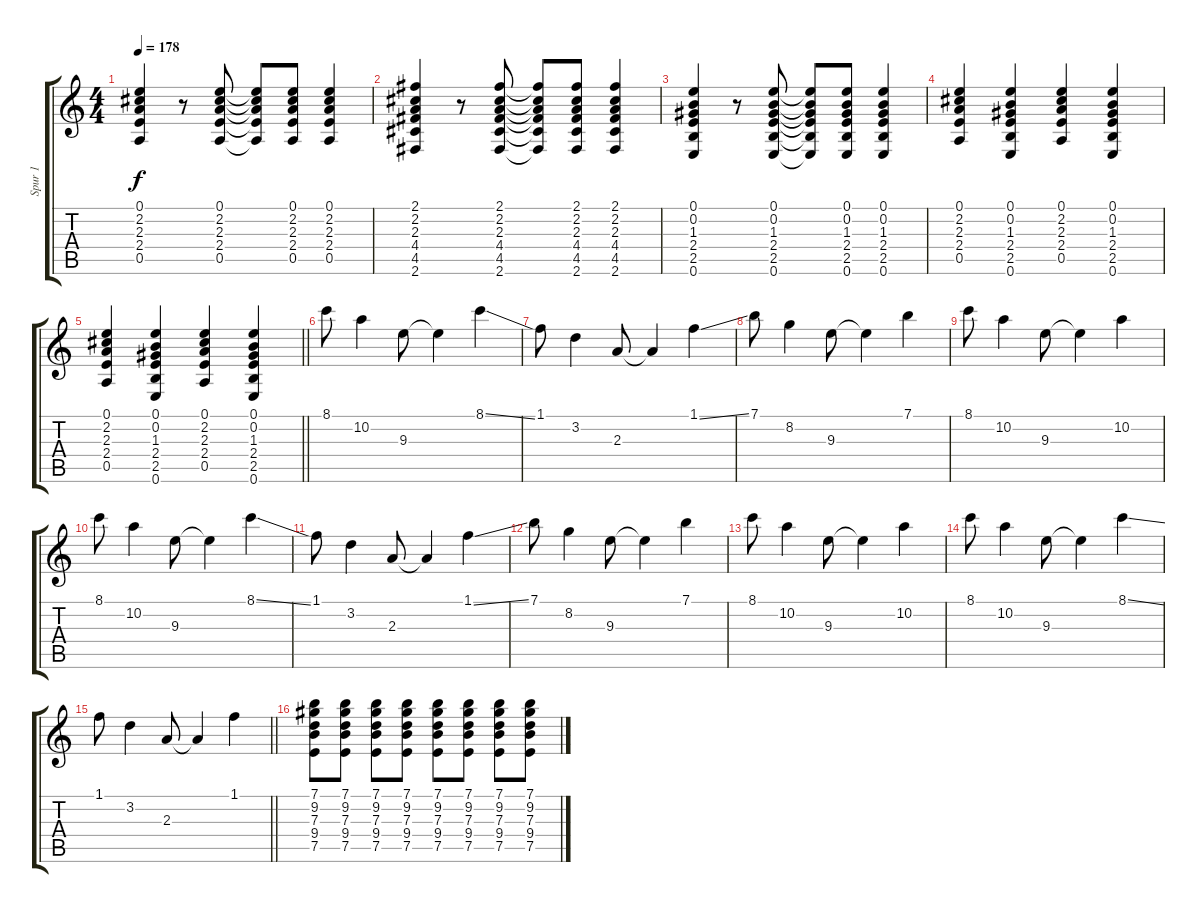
\track ("Spur 1" "Spur 1") {instrument distortionguitar}
\staff {score tabs}
\tuning (E4 B3 G3 D3 A2 E2) {hide}
\ts (4 4)
\tempo 178
\clef g2
\ks c
(0.1 2.2 2.3 2.4 0.5).4{dy f} r.8 (0.1 2.2 2.3 2.4 0.5).8 (0.1{t} 2.2{t} 2.3{t} 2.4{t} 0.5{t}).8 (0.1 2.2 2.3 2.4 0.5).8 (0.1 2.2 2.3 2.4 0.5).4 |
(2.1 2.2 2.3 4.4 4.5 2.6).4 r.8 (2.1 2.2 2.3 4.4 4.5 2.6).8 (2.1{t} 2.2{t} 2.3{t} 4.4{t} 4.5{t} 2.6{t}).8 (2.1 2.2 2.3 4.4 4.5 2.6).8 (2.1 2.2 2.3 4.4 4.5 2.6).4 |
(0.1 0.2 1.3 2.4 2.5 0.6).4 r.8 (0.1 0.2 1.3 2.4 2.5 0.6).8 (0.1{t} 0.2{t} 1.3{t} 2.4{t} 2.5{t} 0.6{t}).8 (0.1 0.2 1.3 2.4 2.5 0.6).8 (0.1 0.2 1.3 2.4 2.5 0.6).4 |
(0.1 2.2 2.3 2.4 0.5).4 (0.1 0.2 1.3 2.4 2.5 0.6).4 (0.1 2.2 2.3 2.4 0.5).4 (0.1 0.2 1.3 2.4 2.5 0.6).4 |
\barLineRight lightlight
(0.1 2.2 2.3 2.4 0.5).4 (0.1 0.2 1.3 2.4 2.5 0.6).4 (0.1 2.2 2.3 2.4 0.5).4 (0.1 0.2 1.3 2.4 2.5 0.6).4 |
8.1.8 10.2.4 9.3.8 9.3{t}.4 8.1{ss}.4 |
1.1.8 3.2.4 2.3.8 2.3{t}.4 1.1{ss}.4 |
7.1.8 8.2.4 9.3.8 9.3{t}.4 7.1.4 |
8.1.8 10.2.4 9.3.8 9.3{t}.4 10.2.4 |
8.1.8 10.2.4 9.3.8 9.3{t}.4 8.1{ss}.4 |
1.1.8 3.2.4 2.3.8 2.3{t}.4 1.1{ss}.4 |
7.1.8 8.2.4 9.3.8 9.3{t}.4 7.1.4 |
8.1.8 10.2.4 9.3.8 9.3{t}.4 10.2.4 |
8.1.8 10.2.4 9.3.8 9.3{t}.4 8.1{ss}.4 |
\barLineRight lightlight
1.1.8 3.2.4 2.3.8 2.3{t}.4 1.1.4 |
(7.1 9.2 7.3 9.4 7.5).8 (7.1 9.2 7.3 9.4 7.5).8 (7.1 9.2 7.3 9.4 7.5).8 (7.1 9.2 7.3 9.4 7.5).8 (7.1 9.2 7.3 9.4 7.5).8 (7.1 9.2 7.3 9.4 7.5).8 (7.1 9.2 7.3 9.4 7.5).8 (7.1 9.2 7.3 9.4 7.5).8
